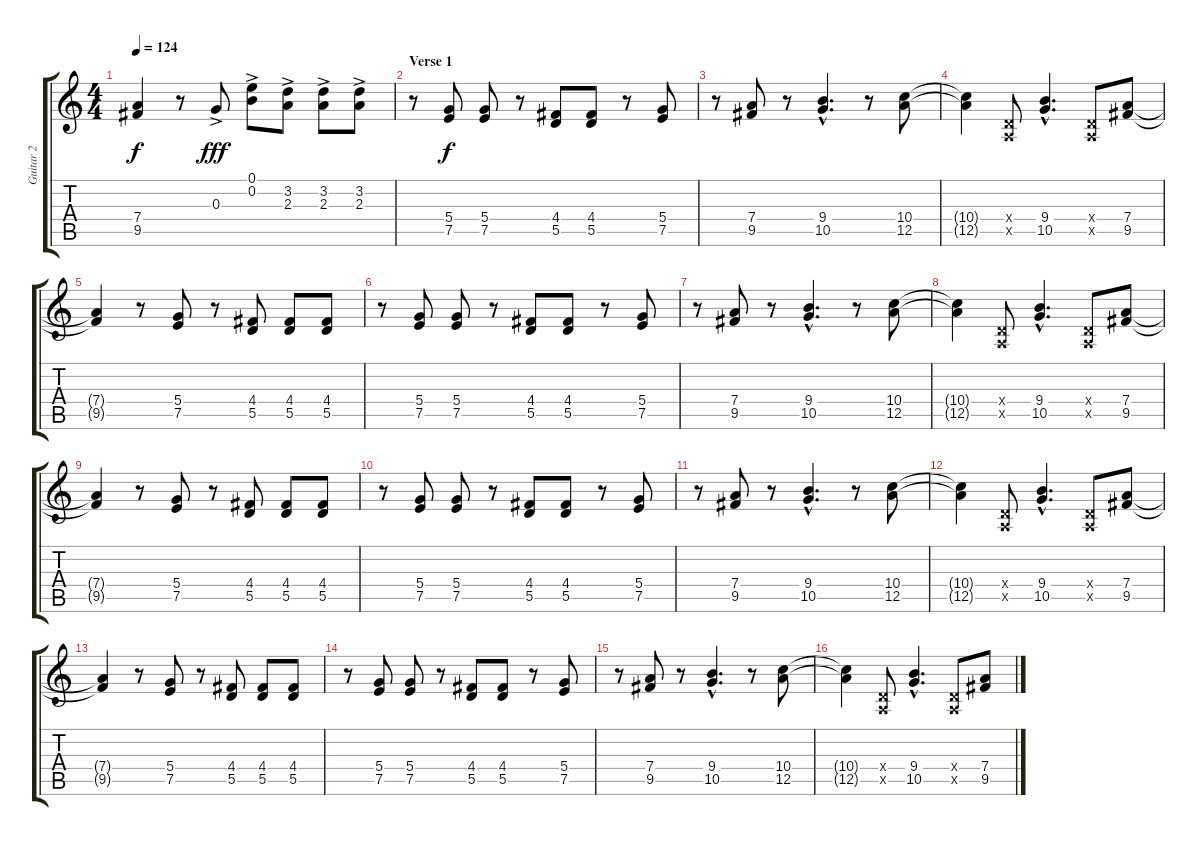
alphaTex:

\track ("Guitar 2" "Guitar 2") {instrument overdrivenguitar}
\staff {score tabs}
\tuning (E4 B3 G3 D3 A2 E2) {hide}
\ts (4 4)
\tempo 124
\clef g2
\ks c
(7.4{t} 9.5{t}).4{dy f} r.8 0.3{ac}.8{dy fff} (0.1{ac} 0.2{ac}).8 (3.2{ac} 2.3).8 (3.2{ac} 2.3).8 (3.2{ac} 2.3{ac}).8 |
\section ("" "Verse 1")
r.8 (5.4 7.5).8{dy f} (5.4 7.5).8 r.8 (4.4 5.5).8 (4.4 5.5).8 r.8 (5.4 7.5).8 |
r.8 (7.4 9.5).8 r.8 (9.4{hac} 10.5{hac}).4{d} r.8 (10.4 12.5).8 |
(10.4{t} 12.5{t}).4 (0.4{x} 0.5{x}).8 (9.4{hac} 10.5{hac}).4{d} (0.4{x} 0.5{x}).8 (7.4 9.5).8 |
(7.4{t} 9.5{t}).4 r.8 (5.4 7.5).8 r.8 (4.4 5.5).8 (4.4 5.5).8 (4.4 5.5).8 |
r.8 (5.4 7.5).8 (5.4 7.5).8 r.8 (4.4 5.5).8 (4.4 5.5).8 r.8 (5.4 7.5).8 |
r.8 (7.4 9.5).8 r.8 (9.4{hac} 10.5{hac}).4{d} r.8 (10.4 12.5).8 |
(10.4{t} 12.5{t}).4 (0.4{x} 0.5{x}).8 (9.4{hac} 10.5{hac}).4{d} (0.4{x} 0.5{x}).8 (7.4 9.5).8 |
(7.4{t} 9.5{t}).4 r.8 (5.4 7.5).8 r.8 (4.4 5.5).8 (4.4 5.5).8 (4.4 5.5).8 |
r.8 (5.4 7.5).8 (5.4 7.5).8 r.8 (4.4 5.5).8 (4.4 5.5).8 r.8 (5.4 7.5).8 |
r.8 (7.4 9.5).8 r.8 (9.4{hac} 10.5{hac}).4{d} r.8 (10.4 12.5).8 |
(10.4{t} 12.5{t}).4 (0.4{x} 0.5{x}).8 (9.4{hac} 10.5{hac}).4{d} (0.4{x} 0.5{x}).8 (7.4 9.5).8 |
(7.4{t} 9.5{t}).4 r.8 (5.4 7.5).8 r.8 (4.4 5.5).8 (4.4 5.5).8 (4.4 5.5).8 |
r.8 (5.4 7.5).8 (5.4 7.5).8 r.8 (4.4 5.5).8 (4.4 5.5).8 r.8 (5.4 7.5).8 |
r.8 (7.4 9.5).8 r.8 (9.4{hac} 10.5{hac}).4{d} r.8 (10.4 12.5).8 |
(10.4{t} 12.5{t}).4 (0.4{x} 0.5{x}).8 (9.4{hac} 10.5{hac}).4{d} (0.4{x} 0.5{x}).8 (7.4 9.5).8
